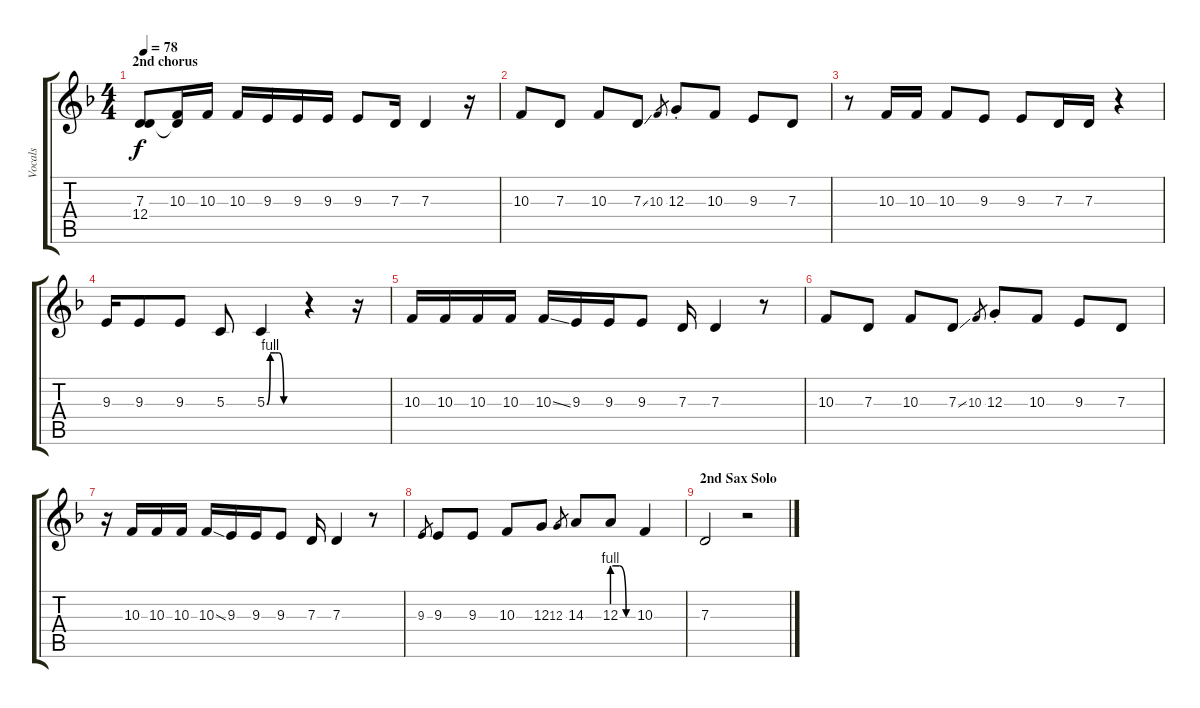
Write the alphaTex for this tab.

\track ("Vocals" "Vocals") {instrument pad4choir}
\staff {score tabs}
\tuning (E4 B3 G3 D3 A2 E2) {hide}
\ts (4 4)
\section ("" "2nd chorus")
\tempo 78
\clef g2
\ks f
(7.3 12.4).8{dy f} (10.3 12.4{t}).16 10.3.16 10.3.16 9.3.16 9.3.16 9.3.16 9.3.8 7.3.16 7.3.4 r.16 |
10.3.8 7.3.8 10.3.8 7.3{ss}.8 10.3.8{gr} 12.3{st}.8 10.3.8 9.3.8 7.3.8 |
r.8 10.3.16 10.3.16 10.3.8 9.3.8 9.3.8 7.3.16 7.3.16 r.4 |
9.3.16 9.3.8 9.3.8 5.3.8 5.3{be (custom 0 0 6 4 15 4 21 4 30 0 45 0 60 0)}.4 r.4 r.16 |
10.3.16 10.3.16 10.3.16 10.3.16 10.3{ss}.16 9.3.16 9.3.16 9.3.8 7.3.16 7.3.4 r.8 |
10.3.8 7.3.8 10.3.8 7.3{ss}.8 10.3.8{gr} 12.3{st}.8 10.3.8 9.3.8 7.3.8 |
r.16 10.3.16 10.3.16 10.3.16 10.3{ss}.16 9.3.16 9.3.16 9.3.8 7.3.16 7.3.4 r.8 |
9.3.8{gr} 9.3.8 9.3.8 10.3.8 12.3.8 12.3.8{gr} 14.3.8 12.3{be (custom 0 4 20 4 40 0 60 0)}.8 10.3.4 |
\section ("" "2nd Sax Solo")
7.3.2 r.2
